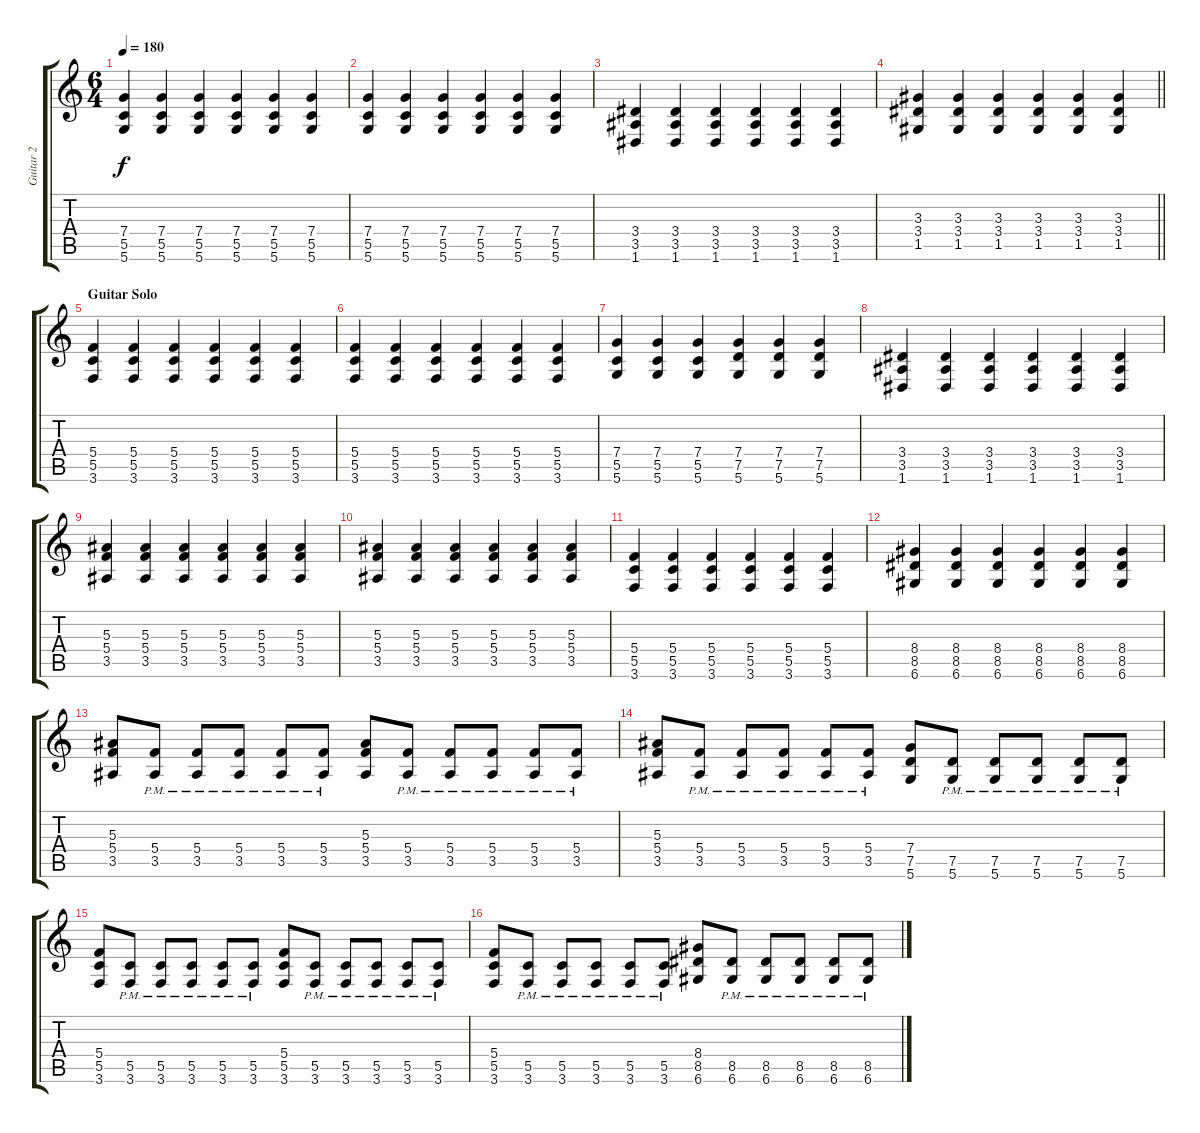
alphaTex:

\track ("Guitar 2" "Guitar 2") {instrument distortionguitar}
\staff {score tabs}
\tuning (D4 A3 F3 C3 G2 D2) {hide}
\ts (6 4)
\tempo 180
\clef g2
\ks c
(7.4 5.5 5.6).4{dy f} (7.4 5.5 5.6).4 (7.4 5.5 5.6).4 (7.4 5.5 5.6).4 (7.4 5.5 5.6).4 (7.4 5.5 5.6).4 |
(7.4 5.5 5.6).4 (7.4 5.5 5.6).4 (7.4 5.5 5.6).4 (7.4 5.5 5.6).4 (7.4 5.5 5.6).4 (7.4 5.5 5.6).4 |
(3.4 3.5 1.6).4 (3.4 3.5 1.6).4 (3.4 3.5 1.6).4 (3.4 3.5 1.6).4 (3.4 3.5 1.6).4 (3.4 3.5 1.6).4 |
\barLineRight lightlight
(3.3 3.4 1.5).4 (3.3 3.4 1.5).4 (3.3 3.4 1.5).4 (3.3 3.4 1.5).4 (3.3 3.4 1.5).4 (3.3 3.4 1.5).4 |
\section ("" "Guitar Solo")
(5.4 5.5 3.6).4 (5.4 5.5 3.6).4 (5.4 5.5 3.6).4 (5.4 5.5 3.6).4 (5.4 5.5 3.6).4 (5.4 5.5 3.6).4 |
(5.4 5.5 3.6).4 (5.4 5.5 3.6).4 (5.4 5.5 3.6).4 (5.4 5.5 3.6).4 (5.4 5.5 3.6).4 (5.4 5.5 3.6).4 |
(7.4 5.5 5.6).4 (7.4 5.5 5.6).4 (7.4 5.5 5.6).4 (7.4 7.5 5.6).4 (7.4 7.5 5.6).4 (7.4 7.5 5.6).4 |
(3.4 3.5 1.6).4 (3.4 3.5 1.6).4 (3.4 3.5 1.6).4 (3.4 3.5 1.6).4 (3.4 3.5 1.6).4 (3.4 3.5 1.6).4 |
(5.3 5.4 3.5).4 (5.3 5.4 3.5).4 (5.3 5.4 3.5).4 (5.3 5.4 3.5).4 (5.3 5.4 3.5).4 (5.3 5.4 3.5).4 |
(5.3 5.4 3.5).4 (5.3 5.4 3.5).4 (5.3 5.4 3.5).4 (5.3 5.4 3.5).4 (5.3 5.4 3.5).4 (5.3 5.4 3.5).4 |
(5.4 5.5 3.6).4 (5.4 5.5 3.6).4 (5.4 5.5 3.6).4 (5.4 5.5 3.6).4 (5.4 5.5 3.6).4 (5.4 5.5 3.6).4 |
(8.4 8.5 6.6).4 (8.4 8.5 6.6).4 (8.4 8.5 6.6).4 (8.4 8.5 6.6).4 (8.4 8.5 6.6).4 (8.4 8.5 6.6).4 |
(5.3 5.4 3.5).8 (5.4{pm} 3.5{pm}).8 (5.4{pm} 3.5{pm}).8 (5.4{pm} 3.5{pm}).8 (5.4{pm} 3.5{pm}).8 (5.4{pm} 3.5{pm}).8 (5.3 5.4 3.5).8 (5.4{pm} 3.5{pm}).8 (5.4{pm} 3.5{pm}).8 (5.4{pm} 3.5{pm}).8 (5.4{pm} 3.5{pm}).8 (5.4{pm} 3.5{pm}).8 |
(5.3 5.4 3.5).8 (5.4{pm} 3.5{pm}).8 (5.4{pm} 3.5{pm}).8 (5.4{pm} 3.5{pm}).8 (5.4{pm} 3.5{pm}).8 (5.4{pm} 3.5{pm}).8 (7.4 7.5 5.6).8 (7.5{pm} 5.6{pm}).8 (7.5{pm} 5.6{pm}).8 (7.5{pm} 5.6{pm}).8 (7.5{pm} 5.6{pm}).8 (7.5{pm} 5.6{pm}).8 |
(5.4 5.5 3.6).8 (5.5{pm} 3.6{pm}).8 (5.5{pm} 3.6{pm}).8 (5.5{pm} 3.6{pm}).8 (5.5{pm} 3.6{pm}).8 (5.5{pm} 3.6{pm}).8 (5.4 5.5 3.6).8 (5.5{pm} 3.6{pm}).8 (5.5{pm} 3.6{pm}).8 (5.5{pm} 3.6{pm}).8 (5.5{pm} 3.6{pm}).8 (5.5{pm} 3.6{pm}).8 |
(5.4 5.5 3.6).8 (5.5{pm} 3.6{pm}).8 (5.5{pm} 3.6{pm}).8 (5.5{pm} 3.6{pm}).8 (5.5{pm} 3.6{pm}).8 (5.5{pm} 3.6{pm}).8 (8.4 8.5 6.6).8 (8.5{pm} 6.6{pm}).8 (8.5{pm} 6.6{pm}).8 (8.5{pm} 6.6{pm}).8 (8.5{pm} 6.6{pm}).8 (8.5{pm} 6.6{pm}).8
